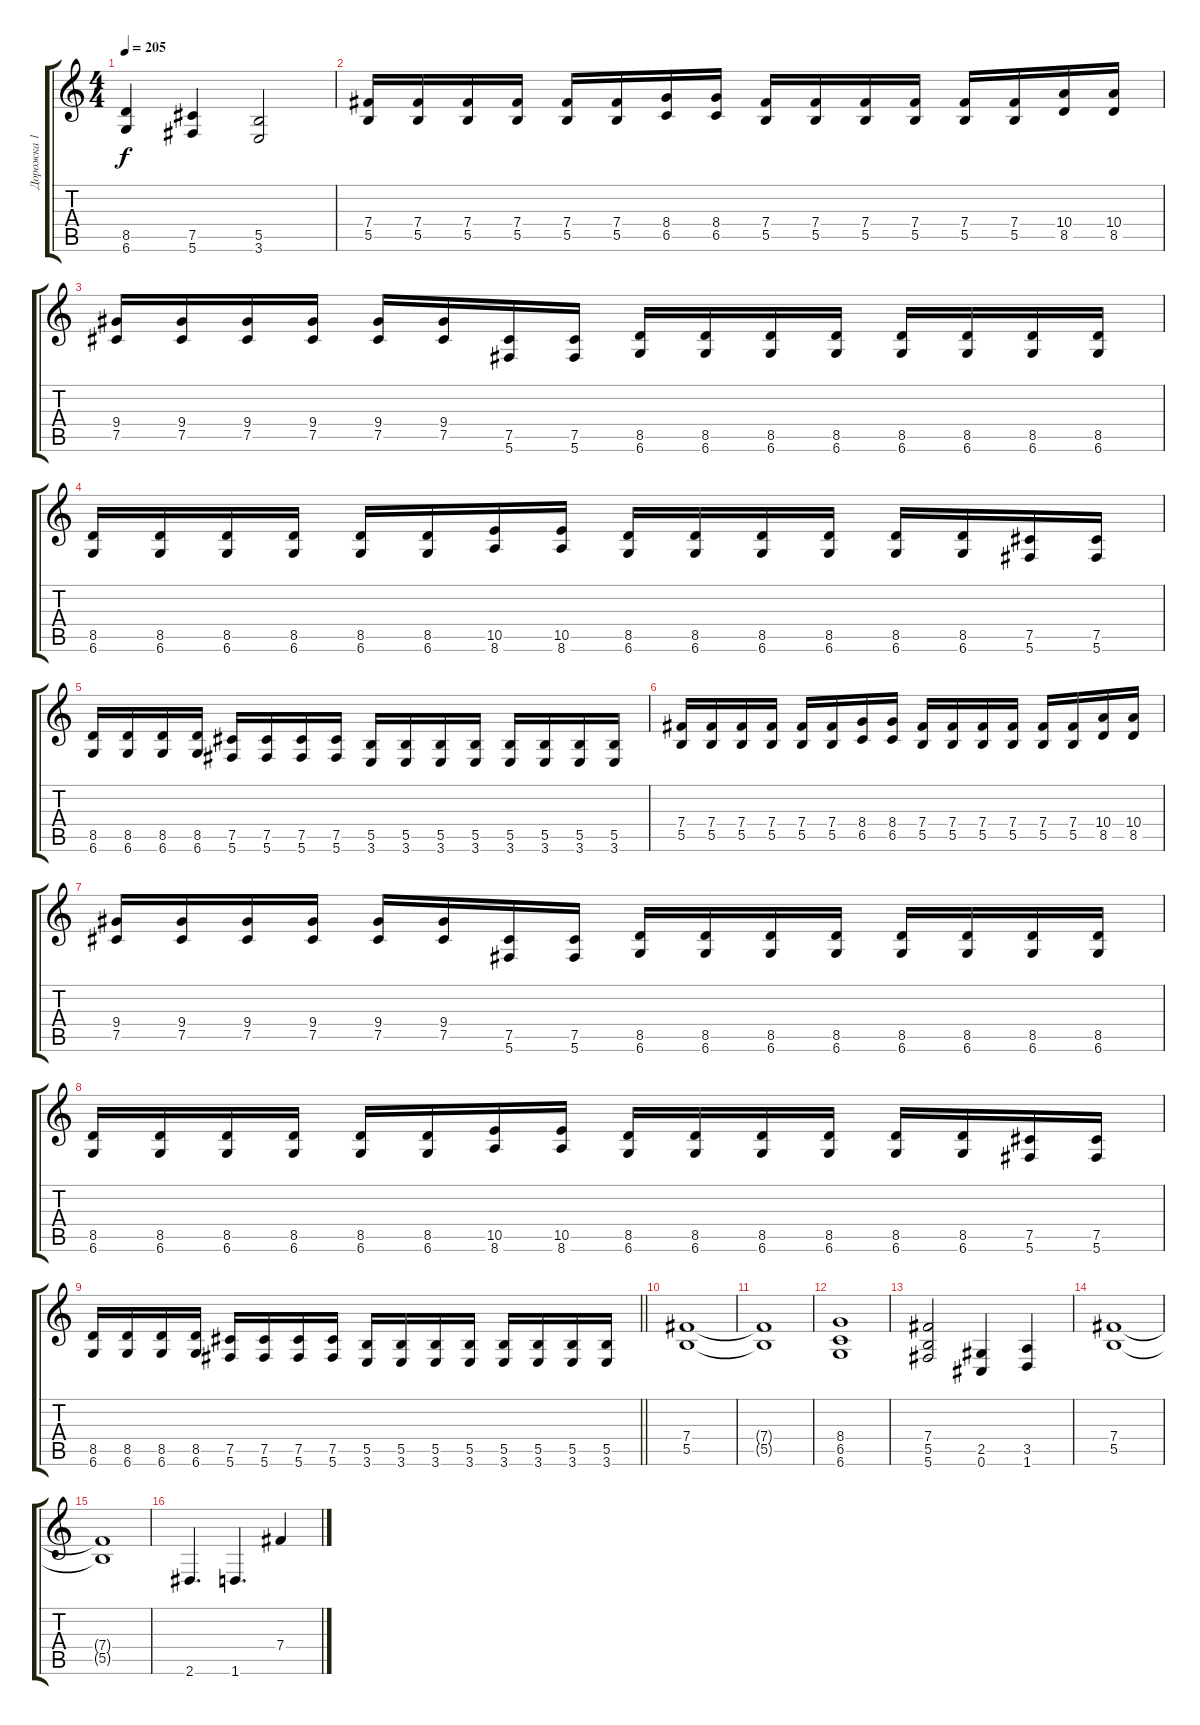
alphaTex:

\track ("Дорожка 1" "Дорожка 1") {instrument distortionguitar}
\staff {score tabs}
\tuning (Db4 Ab3 E3 B2 Gb2 Db2) {hide}
\ts (4 4)
\tempo 205
\clef g2
\ks c
(8.5 6.6).4{dy f} (7.5 5.6).4 (5.5 3.6).2 |
(7.4 5.5).16 (7.4 5.5).16 (7.4 5.5).16 (7.4 5.5).16 (7.4 5.5).16 (7.4 5.5).16 (8.4 6.5).16 (8.4 6.5).16 (7.4 5.5).16 (7.4 5.5).16 (7.4 5.5).16 (7.4 5.5).16 (7.4 5.5).16 (7.4 5.5).16 (10.4 8.5).16 (10.4 8.5).16 |
(9.4 7.5).16 (9.4 7.5).16 (9.4 7.5).16 (9.4 7.5).16 (9.4 7.5).16 (9.4 7.5).16 (7.5 5.6).16 (7.5 5.6).16 (8.5 6.6).16 (8.5 6.6).16 (8.5 6.6).16 (8.5 6.6).16 (8.5 6.6).16 (8.5 6.6).16 (8.5 6.6).16 (8.5 6.6).16 |
(8.5 6.6).16 (8.5 6.6).16 (8.5 6.6).16 (8.5 6.6).16 (8.5 6.6).16 (8.5 6.6).16 (10.5 8.6).16 (10.5 8.6).16 (8.5 6.6).16 (8.5 6.6).16 (8.5 6.6).16 (8.5 6.6).16 (8.5 6.6).16 (8.5 6.6).16 (7.5 5.6).16 (7.5 5.6).16 |
(8.5 6.6).16 (8.5 6.6).16 (8.5 6.6).16 (8.5 6.6).16 (7.5 5.6).16 (7.5 5.6).16 (7.5 5.6).16 (7.5 5.6).16 (5.5 3.6).16 (5.5 3.6).16 (5.5 3.6).16 (5.5 3.6).16 (5.5 3.6).16 (5.5 3.6).16 (5.5 3.6).16 (5.5 3.6).16 |
(7.4 5.5).16 (7.4 5.5).16 (7.4 5.5).16 (7.4 5.5).16 (7.4 5.5).16 (7.4 5.5).16 (8.4 6.5).16 (8.4 6.5).16 (7.4 5.5).16 (7.4 5.5).16 (7.4 5.5).16 (7.4 5.5).16 (7.4 5.5).16 (7.4 5.5).16 (10.4 8.5).16 (10.4 8.5).16 |
(9.4 7.5).16 (9.4 7.5).16 (9.4 7.5).16 (9.4 7.5).16 (9.4 7.5).16 (9.4 7.5).16 (7.5 5.6).16 (7.5 5.6).16 (8.5 6.6).16 (8.5 6.6).16 (8.5 6.6).16 (8.5 6.6).16 (8.5 6.6).16 (8.5 6.6).16 (8.5 6.6).16 (8.5 6.6).16 |
(8.5 6.6).16 (8.5 6.6).16 (8.5 6.6).16 (8.5 6.6).16 (8.5 6.6).16 (8.5 6.6).16 (10.5 8.6).16 (10.5 8.6).16 (8.5 6.6).16 (8.5 6.6).16 (8.5 6.6).16 (8.5 6.6).16 (8.5 6.6).16 (8.5 6.6).16 (7.5 5.6).16 (7.5 5.6).16 |
\barLineRight lightlight
(8.5 6.6).16 (8.5 6.6).16 (8.5 6.6).16 (8.5 6.6).16 (7.5 5.6).16 (7.5 5.6).16 (7.5 5.6).16 (7.5 5.6).16 (5.5 3.6).16 (5.5 3.6).16 (5.5 3.6).16 (5.5 3.6).16 (5.5 3.6).16 (5.5 3.6).16 (5.5 3.6).16 (5.5 3.6).16 |
(7.4 5.5).1 |
(7.4{t} 5.5{t}).1 |
(8.4 6.5 6.6).1 |
(7.4 5.5 5.6).2 (2.5 0.6).4 (3.5 1.6).4 |
(7.4 5.5).1 |
(7.4{t} 5.5{t}).1 |
2.6.4{d} 1.6.4{d} 7.4.4
